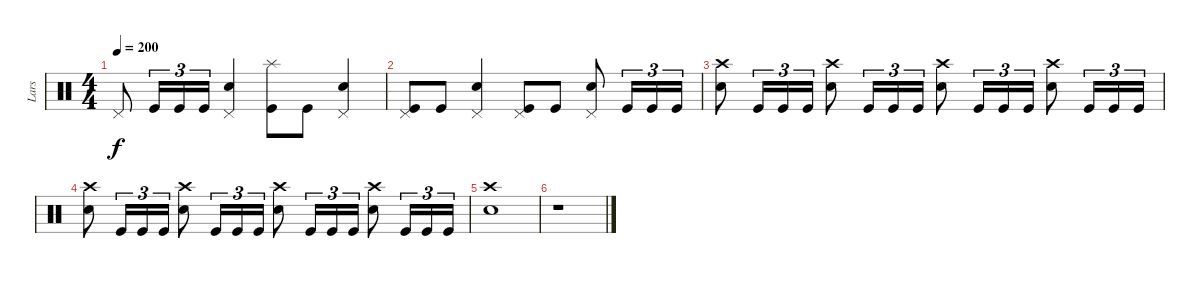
\track ("Lars" "Lars") {instrument percussion}
\staff {score}
\articulation defaults
\ts (4 4)
\tempo 200
\clef neutral
\ks c "Pedal Hi-Hat (hit)".8{dy f} "Kick (hit)".16{tu (3 2)} "Kick (hit)".16{tu (3 2)} "Kick (hit)".16{tu (3 2)}
("Pedal Hi-Hat (hit)" "Snare (hit) 2").4 ("Splash (hit)" "Kick (hit)").8 "Kick (hit)".8 ("Pedal Hi-Hat (hit)" "Snare (hit) 2").4 |
("Pedal Hi-Hat (hit)" "Kick (hit)").8 "Kick (hit)".8 ("Pedal Hi-Hat (hit)" "Snare (hit) 2").4 ("Pedal Hi-Hat (hit)" "Kick (hit)").8 "Kick (hit)".8 ("Pedal Hi-Hat (hit)" "Snare (hit) 2").8 "Kick (hit)".16{tu (3 2)} "Kick (hit)".16{tu (3 2)} "Kick (hit)".16{tu (3 2)} |
("Crash high (hit)" "Snare (hit) 2").8 "Kick (hit)".16{tu (3 2)} "Kick (hit)".16{tu (3 2)} "Kick (hit)".16{tu (3 2)} ("Crash high (hit)" "Snare (hit) 2").8 "Kick (hit)".16{tu (3 2)} "Kick (hit)".16{tu (3 2)} "Kick (hit)".16{tu (3 2)} ("Crash high (hit)" "Snare (hit) 2").8 "Kick (hit)".16{tu (3 2)} "Kick (hit)".16{tu (3 2)} "Kick (hit)".16{tu (3 2)} ("Crash high (hit)" "Snare (hit) 2").8 "Kick (hit)".16{tu (3 2)} "Kick (hit)".16{tu (3 2)} "Kick (hit)".16{tu (3 2)} |
("Crash high (hit)" "Snare (hit) 2").8 "Kick (hit)".16{tu (3 2)} "Kick (hit)".16{tu (3 2)} "Kick (hit)".16{tu (3 2)} ("Crash high (hit)" "Snare (hit) 2").8 "Kick (hit)".16{tu (3 2)} "Kick (hit)".16{tu (3 2)} "Kick (hit)".16{tu (3 2)} ("Crash high (hit)" "Snare (hit) 2").8 "Kick (hit)".16{tu (3 2)} "Kick (hit)".16{tu (3 2)} "Kick (hit)".16{tu (3 2)} ("Crash high (hit)" "Snare (hit) 2").8 "Kick (hit)".16{tu (3 2)} "Kick (hit)".16{tu (3 2)} "Kick (hit)".16{tu (3 2)} |
("Crash high (hit)" "Snare (hit) 2").1 |
r.1
